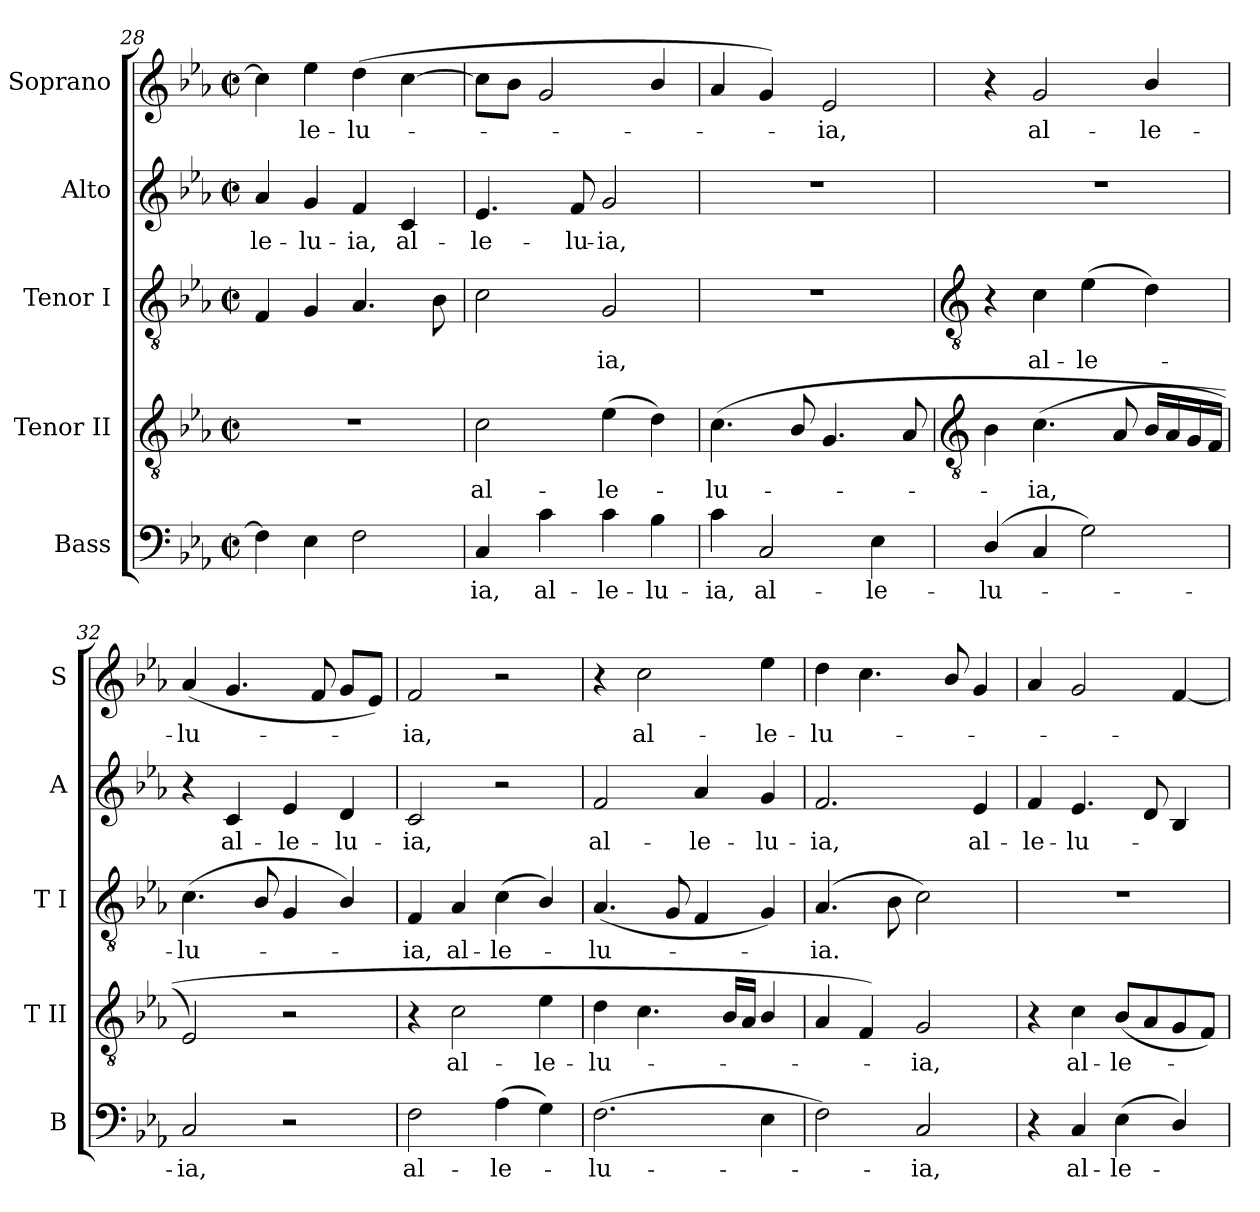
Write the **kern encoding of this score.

**kern	**text	**kern	**text	**kern	**text	**kern	**text	**kern	**text
*part5	*part5	*part4	*part4	*part3	*part3	*part2	*part2	*part1	*part1
*staff5	*staff5	*staff4	*staff4	*staff3	*staff3	*staff2	*staff2	*staff1	*staff1
*I"Bass	*	*I"Tenor II	*	*I"Tenor I	*	*I"Alto	*	*I"Soprano	*
*I'B	*	*I'T II	*	*I'T I	*	*I'A	*	*I'S	*
*clefF4	*	*clefGv2	*	*clefGv2	*	*clefG2	*	*clefG2	*
*k[b-e-a-]	*	*k[b-e-a-]	*	*k[b-e-a-]	*	*k[b-e-a-]	*	*k[b-e-a-]	*
*E-:	*	*E-:	*	*E-:	*	*E-:	*	*E-:	*
*M2/2	*	*M2/2	*	*M2/2	*	*M2/2	*	*M2/2	*
*met(c|)	*	*met(c|)	*	*met(c|)	*	*met(c|)	*	*met(c|)	*
=28	=28	=28	=28	=28	=28	=28	=28	=28	=28
!	!	!	!	!	!	!	!LO:LY:b	!	!
4F]	.	1r	.	4F	.	4a-	-le-	4cc]	.
!	!	!	!	!	!	!	!LO:LY:b	!	!LO:LY:b
4E-	.	.	.	4G	.	4g	-lu-	4ee-	le-
!	!	!	!	!	!	!	!LO:LY:b	!	!LO:LY:b
2F	.	.	.	4.A-	.	4f	-ia,	(>4dd	-lu-
!	!	!	!	!	!	!	!LO:LY:b	!	!
.	.	.	.	.	.	4c	al-	[4cc	.
.	.	.	.	8B-	.	.	.	.	.
=29	=29	=29	=29	=29	=29	=29	=29	=29	=29
!	!LO:LY:b	!	!LO:LY:b	!	!	!	!LO:LY:b	!	!
4C	ia,	2c	al-	2c	.	4.e-	-le-	8ccL]	.
.	.	.	.	.	.	.	.	8b-J	.
!	!LO:LY:b	!	!	!	!	!	!	!	!
4c	al-	.	.	.	.	.	.	2g	.
!	!	!	!	!	!	!	!LO:LY:b	!	!
.	.	.	.	.	.	8f	-lu-	.	.
!	!LO:LY:b	!	!LO:LY:b	!	!LO:LY:b	!	!LO:LY:b	!	!
4c	-le-	(>4e-	-le-	2G	ia,	2g	-ia,	.	.
!	!LO:LY:b	!	!	!	!	!	!	!	!
4B-	-lu-	4d)	.	.	.	.	.	4b-/	.
=30	=30	=30	=30	=30	=30	=30	=30	=30	=30
!	!LO:LY:b	!	!LO:LY:b	!	!	!	!	!	!
4c	-ia,	(<4.c	lu-	1r	.	1r	.	4a-	.
!	!LO:LY:b	!	!	!	!	!	!	!	!
2C	al-	.	.	.	.	.	.	4g)	.
.	.	8B-/	.	.	.	.	.	.	.
!	!	!	!	!	!	!	!	!	!LO:LY:b
.	.	4.G	.	.	.	.	.	2e-	ia,
!	!LO:LY:b	!	!	!	!	!	!	!	!
4E-	-le-	.	.	.	.	.	.	.	.
.	.	8A-	.	.	.	.	.	.	.
!!LO:LB:g=z
=31	=31	=31	=31	=31	=31	=31	=31	=31	=31
*	*	*clefGv2	*	*clefGv2	*	*	*	*	*
!	!LO:LY:b	!	!	!	!	!	!	!	!
(<4D/	-lu-	4B-	.	4r	.	1r	.	4r	.
!	!	!	!LO:LY:b	!	!LO:LY:b	!	!	!	!LO:LY:b
4C	.	(<4.c	ia,	4c	al-	.	.	2g	al-
!	!	!	!	!	!LO:LY:b	!	!	!	!
2G)	.	.	.	(>4e-	-le-	.	.	.	.
.	.	8A-	.	.	.	.	.	.	.
!	!	!	!	!	!	!	!	!	!LO:LY:b
.	.	16B-LL	.	4d)	.	.	.	4b-/	-le-
.	.	16A-	.	.	.	.	.	.	.
.	.	16G	.	.	.	.	.	.	.
.	.	16FJJ	.	.	.	.	.	.	.
=32	=32	=32	=32	=32	=32	=32	=32	=32	=32
!	!LO:LY:b	!	!	!	!LO:LY:b	!	!	!	!LO:LY:b
2C	ia,	2E-)	.	(<4.c	lu-	4r	.	(<4a-	-lu-
!	!	!	!	!	!	!	!LO:LY:b	!	!
.	.	.	.	.	.	4c	al-	4.g	.
.	.	.	.	8B-/	.	.	.	.	.
!	!	!	!	!	!	!	!LO:LY:b	!	!
2r	.	2r	.	4G	.	4e-	-le-	.	.
.	.	.	.	.	.	.	.	8f	.
!	!	!	!	!	!	!	!LO:LY:b	!	!
.	.	.	.	4B-/)	.	4d	-lu-	8gL	.
.	.	.	.	.	.	.	.	8e-J)	.
=33	=33	=33	=33	=33	=33	=33	=33	=33	=33
!	!LO:LY:b	!	!	!	!LO:LY:b	!	!LO:LY:b	!	!LO:LY:b
2F	al-	4r	.	4F	ia,	2c	-ia,	2f	ia,
!	!	!	!LO:LY:b	!	!LO:LY:b	!	!	!	!
.	.	2c	al-	4A-	al-	.	.	.	.
!	!LO:LY:b	!	!	!	!LO:LY:b	!	!	!	!
(>4A-	-le-	.	.	(<4c	-le-	2r	.	2r	.
!	!	!	!LO:LY:b	!	!	!	!	!	!
4G)	.	4e-	-le-	4B-/)	.	.	.	.	.
=34	=34	=34	=34	=34	=34	=34	=34	=34	=34
!	!LO:LY:b	!	!LO:LY:b	!	!LO:LY:b	!	!LO:LY:b	!	!
(>2.F	lu-	4d	-lu-	(<4.A-	lu-	2f	al-	4r	.
!	!	!	!	!	!	!	!	!	!LO:LY:b
.	.	4.c	.	.	.	.	.	2cc	al-
.	.	.	.	8G	.	.	.	.	.
!	!	!	!	!	!	!	!LO:LY:b	!	!
.	.	.	.	4F	.	4a-	-le-	.	.
.	.	16B-LL	.	.	.	.	.	.	.
.	.	16A-JJ	.	.	.	.	.	.	.
!	!	!	!	!	!	!	!LO:LY:b	!	!LO:LY:b
4E-	.	4B-/	.	4G)	.	4g	-lu-	4ee-	-le-
=35	=35	=35	=35	=35	=35	=35	=35	=35	=35
!	!	!	!	!	!LO:LY:b	!	!LO:LY:b	!	!LO:LY:b
2F)	.	4A-	.	(>4.A-	ia.	2.f	-ia,	4dd	-lu-
.	.	4F)	.	.	.	.	.	4.cc	.
.	.	.	.	8B-	.	.	.	.	.
!	!LO:LY:b	!	!LO:LY:b	!	!	!	!	!	!
2C	ia,	2G	ia,	2c)	.	.	.	.	.
.	.	.	.	.	.	.	.	8b-/	.
!	!	!	!	!	!	!	!LO:LY:b	!	!
.	.	.	.	.	.	4e-	al-	4g	.
=36	=36	=36	=36	=36	=36	=36	=36	=36	=36
!	!	!	!	!	!	!	!LO:LY:b	!	!
4r	.	4r	.	1r	.	4f	-le-	4a-	.
!	!LO:LY:b	!	!LO:LY:b	!	!	!	!LO:LY:b	!	!
4C	al-	4c	al-	.	.	4.e-	-lu-	2g	.
!	!LO:LY:b	!	!LO:LY:b	!	!	!	!	!	!
(<4E-	-le-	(<8B-L	-le-	.	.	.	.	.	.
.	.	8A-	.	.	.	8d	.	.	.
4D/)	.	8G	.	.	.	4B-	.	[4f	.
.	.	8FJ)	.	.	.	.	.	.	.
=	=	=	=	=	=	=	=	=	=
*-	*-	*-	*-	*-	*-	*-	*-	*-	*-
